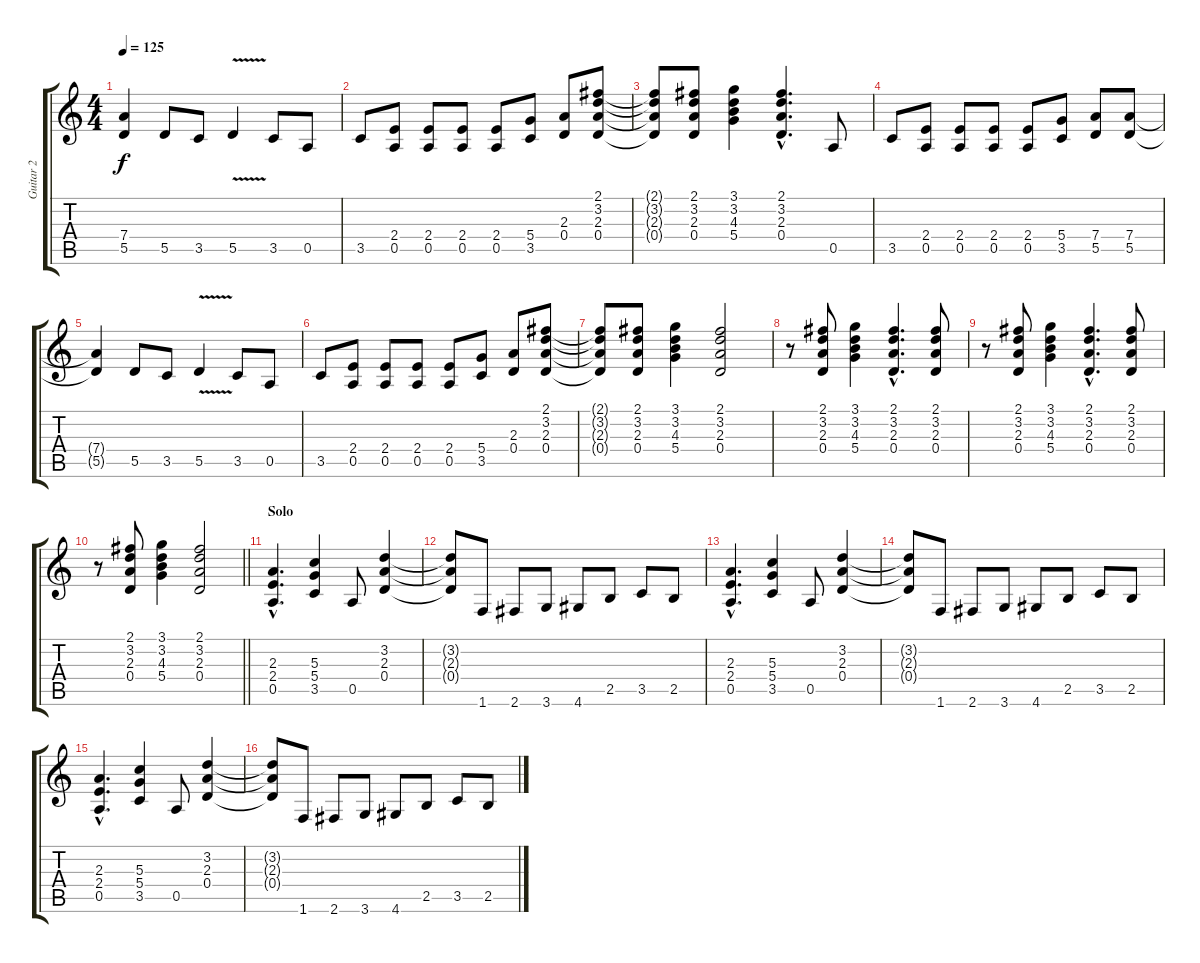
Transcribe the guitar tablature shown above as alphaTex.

\track ("Guitar 2" "Guitar 2") {instrument overdrivenguitar}
\staff {score tabs}
\tuning (E4 B3 G3 D3 A2 E2) {hide}
\ts (4 4)
\tempo 125
\clef g2
\ks c
(7.4{t} 5.5{t}).4{dy f} 5.5.8 3.5.8 5.5{v}.4 3.5.8 0.5.8 |
3.5.8 (2.4 0.5).8 (2.4 0.5).8 (2.4 0.5).8 (2.4 0.5).8 (5.4 3.5).8 (2.3 0.4).8 (2.1 3.2 2.3 0.4).8 |
(2.1{t} 3.2{t} 2.3{t} 0.4{t}).8 (2.1 3.2 2.3 0.4).8 (3.1 3.2 4.3 5.4).4 (2.1{hac} 3.2{hac} 2.3{hac} 0.4{hac}).4{d} 0.5.8 |
3.5.8 (2.4 0.5).8 (2.4 0.5).8 (2.4 0.5).8 (2.4 0.5).8 (5.4 3.5).8 (7.4 5.5).8 (7.4 5.5).8 |
(7.4{t} 5.5{t}).4 5.5.8 3.5.8 5.5{v}.4 3.5.8 0.5.8 |
3.5.8 (2.4 0.5).8 (2.4 0.5).8 (2.4 0.5).8 (2.4 0.5).8 (5.4 3.5).8 (2.3 0.4).8 (2.1 3.2 2.3 0.4).8 |
(2.1{t} 3.2{t} 2.3{t} 0.4{t}).8 (2.1 3.2 2.3 0.4).8 (3.1 3.2 4.3 5.4).4 (2.1 3.2 2.3 0.4).2 |
r.8 (2.1 3.2 2.3 0.4).8 (3.1 3.2 4.3 5.4).4 (2.1{hac} 3.2{hac} 2.3{hac} 0.4{hac}).4{d} (2.1 3.2 2.3 0.4).8 |
r.8 (2.1 3.2 2.3 0.4).8 (3.1 3.2 4.3 5.4).4 (2.1{hac} 3.2{hac} 2.3{hac} 0.4{hac}).4{d} (2.1 3.2 2.3 0.4).8 |
\barLineRight lightlight
r.8 (2.1 3.2 2.3 0.4).8 (3.1 3.2 4.3 5.4).4 (2.1 3.2 2.3 0.4).2 |
\section ("" "Solo")
(2.3{hac} 2.4{hac} 0.5{hac}).4{d} (5.3 5.4 3.5).4 0.5.8 (3.2 2.3 0.4).4 |
(3.2{t} 2.3{t} 0.4{t}).8 1.6.8 2.6.8 3.6.8 4.6.8 2.5.8 3.5.8 2.5.8 |
(2.3{hac} 2.4{hac} 0.5{hac}).4{d} (5.3 5.4 3.5).4 0.5.8 (3.2 2.3 0.4).4 |
(3.2{t} 2.3{t} 0.4{t}).8 1.6.8 2.6.8 3.6.8 4.6.8 2.5.8 3.5.8 2.5.8 |
(2.3{hac} 2.4{hac} 0.5{hac}).4{d} (5.3 5.4 3.5).4 0.5.8 (3.2 2.3 0.4).4 |
(3.2{t} 2.3{t} 0.4{t}).8 1.6.8 2.6.8 3.6.8 4.6.8 2.5.8 3.5.8 2.5.8
